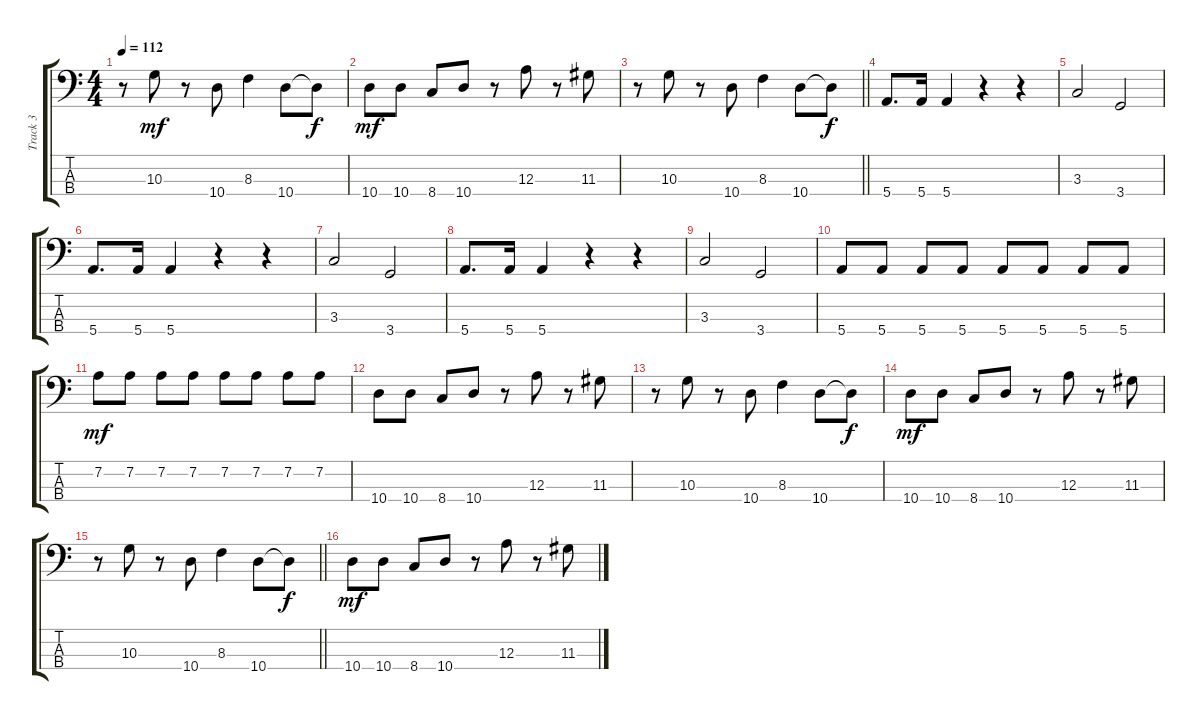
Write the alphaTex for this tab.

\track ("Track 3" "Track 3") {instrument electricbassfinger}
\staff {score tabs}
\tuning (G2 D2 A1 E1) {hide}
\ts (4 4)
\tempo 112
\clef f4
\ks c
r.8{dy mf} 10.3.8 r.8 10.4.8 8.3.4 10.4.8 10.4{t}.8{dy f} |
10.4.8{dy mf} 10.4.8 8.4.8 10.4.8 r.8 12.3.8 r.8 11.3.8 |
\barLineRight lightlight
r.8 10.3.8 r.8 10.4.8 8.3.4 10.4.8 10.4{t}.8{dy f} |
5.4.8{d} 5.4.16 5.4.4 r.4 r.4 |
3.3.2 3.4.2 |
5.4.8{d} 5.4.16 5.4.4 r.4 r.4 |
3.3.2 3.4.2 |
5.4.8{d} 5.4.16 5.4.4 r.4 r.4 |
3.3.2 3.4.2 |
5.4.8 5.4.8 5.4.8 5.4.8 5.4.8 5.4.8 5.4.8 5.4.8 |
7.2.8{dy mf} 7.2.8 7.2.8 7.2.8 7.2.8 7.2.8 7.2.8 7.2.8 |
10.4.8 10.4.8 8.4.8 10.4.8 r.8 12.3.8 r.8 11.3.8 |
r.8 10.3.8 r.8 10.4.8 8.3.4 10.4.8 10.4{t}.8{dy f} |
10.4.8{dy mf} 10.4.8 8.4.8 10.4.8 r.8 12.3.8 r.8 11.3.8 |
\barLineRight lightlight
r.8 10.3.8 r.8 10.4.8 8.3.4 10.4.8 10.4{t}.8{dy f} |
10.4.8{dy mf} 10.4.8 8.4.8 10.4.8 r.8 12.3.8 r.8 11.3.8
